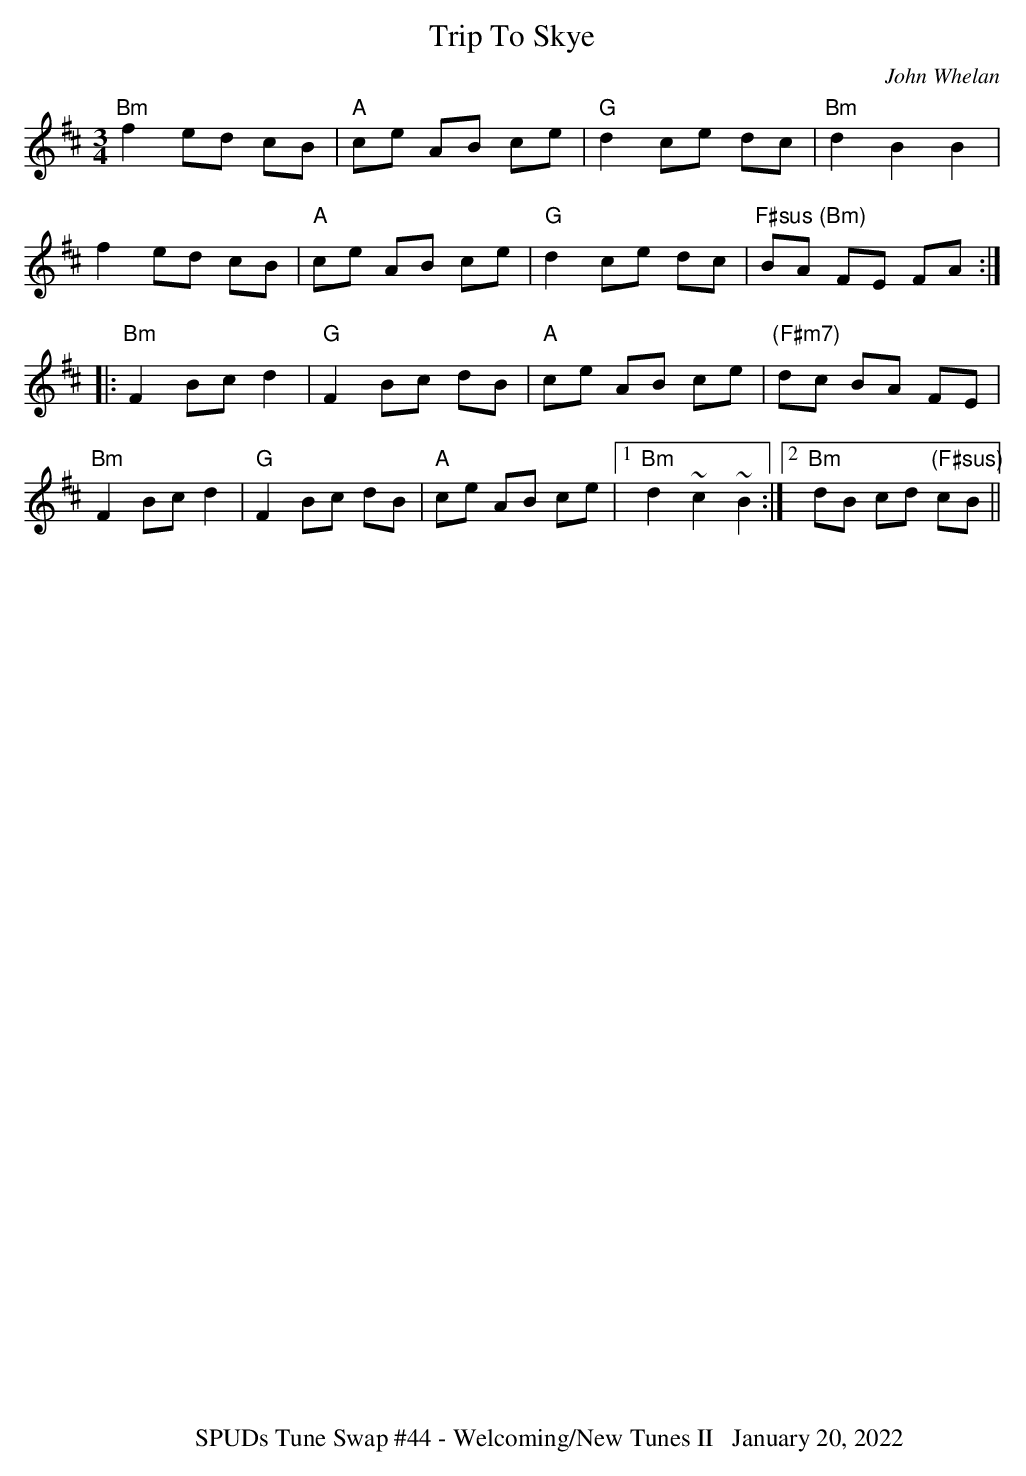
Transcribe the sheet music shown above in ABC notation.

X:1
T:Trip To Skye
C:John Whelan
M:3/4
L:1/8
K:Bm
"Bm"f2 ed cB|"A"ce AB ce|"G"d2 ce dc|"Bm"d2 B2 B2|
f2 ed cB|"A"ce AB ce|"G"d2 ce dc|"F#sus (Bm)"BA FE FA:|
|:"Bm"F2 Bc d2|"G"F2 Bc dB|"A"ce AB ce|"(F#m7)"dc BA FE|
"Bm"F2 Bc d2|"G"F2 Bc dB|"A"ce AB ce|1"Bm"d2 ~c2""~B2:|2 "Bm"dB cd "(F#sus)"cB||
